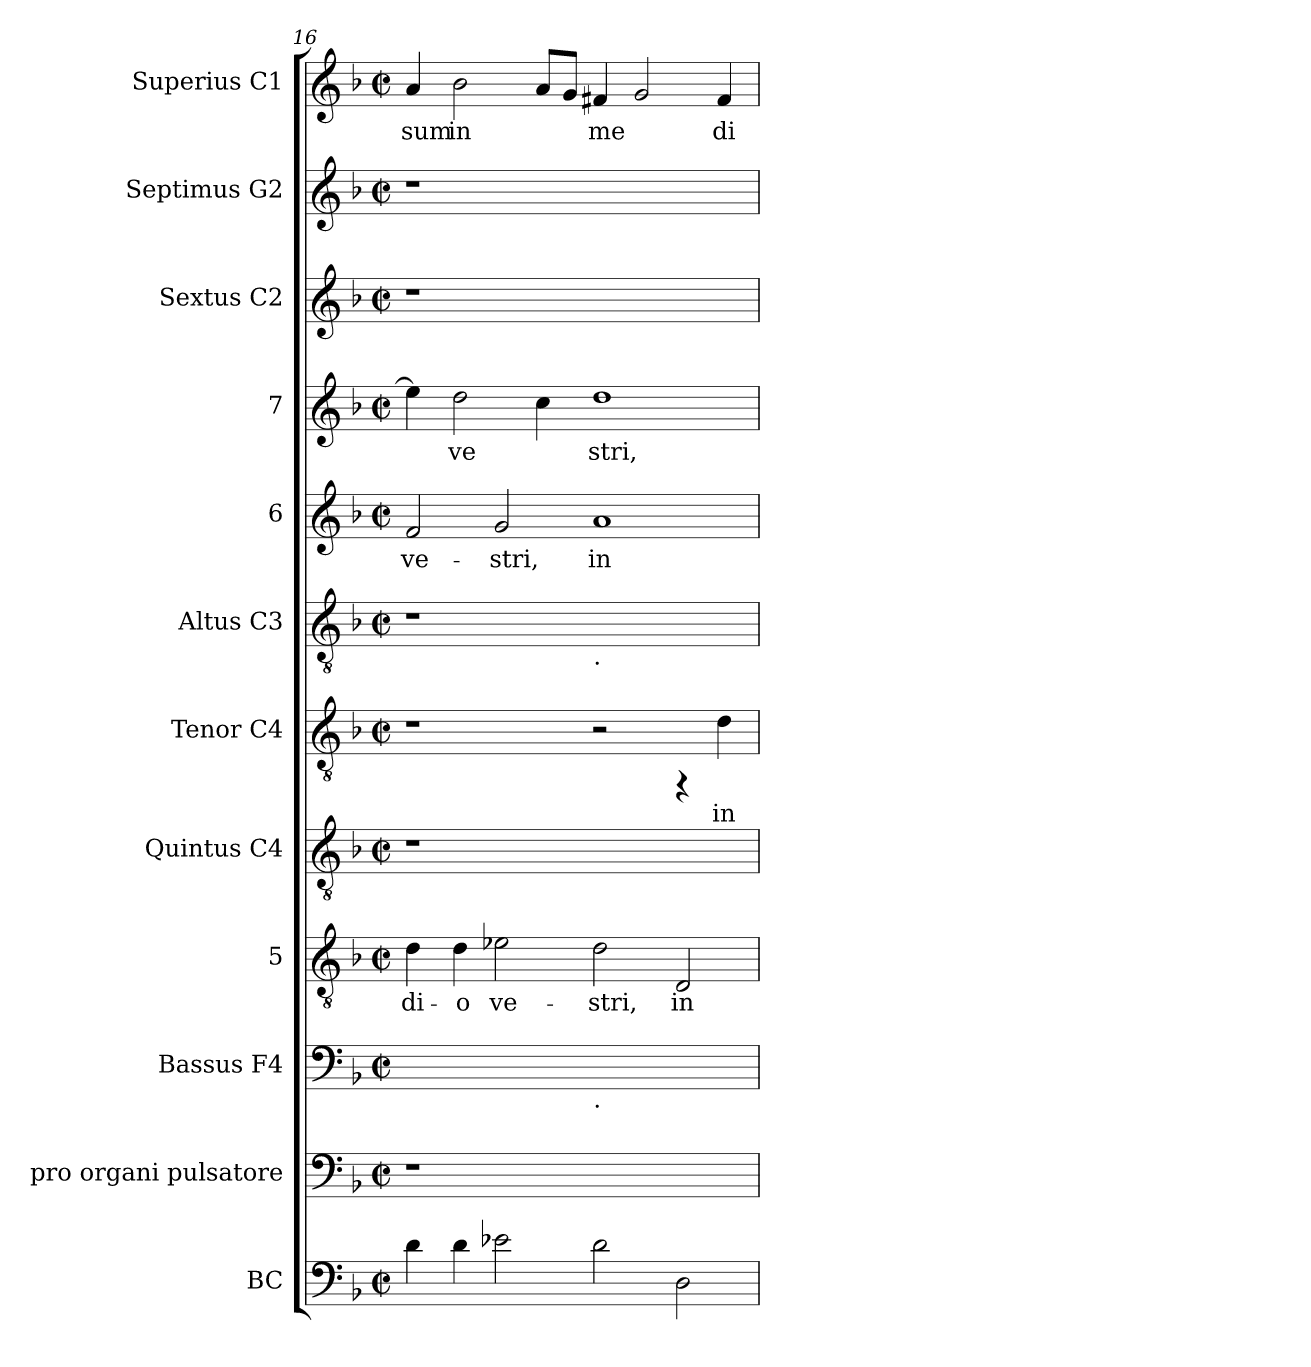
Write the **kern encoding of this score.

**kern	**kern	**kern	**kern	**text	**kern	**kern	**text	**kern	**kern	**text	**kern	**text	**kern	**kern	**kern	**text
*part12	*part11	*part10	*part9	*part9	*part8	*part7	*part7	*part6	*part5	*part5	*part4	*part4	*part3	*part2	*part1	*part1
*staff12	*staff11	*staff10	*staff9	*staff9	*staff8	*staff7	*staff7	*staff6	*staff5	*staff5	*staff4	*staff4	*staff3	*staff2	*staff1	*staff1
*I"BC	*I"pro organi  pulsatore	*I"Bassus  F4	*I"5	*	*I"Quintus  C4	*I"Tenor  C4	*	*I"Altus  C3	*I"6	*	*I"7	*	*I"Sextus  C2	*I"Septimus  G2	*I"Superius  C1	*
*I'BC	*	*I'B	*	*	*	*I'T	*	*I'A	*	*	*	*	*	*	*I'S	*
!!LO:PB:g=z
*clefF4	*clefF4	*clefF4	*clefGv2	*	*clefGv2	*clefGv2	*	*clefGv2	*clefG2	*	*clefG2	*	*clefG2	*clefG2	*clefG2	*
*k[b-]	*k[b-]	*k[b-]	*k[b-]	*	*k[b-]	*k[b-]	*	*k[b-]	*k[b-]	*	*k[b-]	*	*k[b-]	*k[b-]	*k[b-]	*
*F:	*F:	*F:	*F:	*	*F:	*F:	*	*F:	*F:	*	*F:	*	*F:	*F:	*F:	*
*M2/2	*M2/2	*M2/2	*M2/2	*	*M2/2	*M2/2	*	*M2/2	*M2/2	*	*M2/2	*	*M2/2	*M2/2	*M2/2	*
*met(c|)	*met(c|)	*met(c|)	*met(c|)	*	*met(c|)	*met(c|)	*	*met(c|)	*met(c|)	*	*met(c|)	*	*met(c|)	*met(c|)	*met(c|)	*
=16	=16	=16	=16	=16	=16	=16	=16	=16	=16	=16	=16	=16	=16	=16	=16	=16
!	!	!	!	!LO:LY:b:cj	!	!	!	!	!	!LO:LY:b:cj	!	!LO:LY:b:cj	!	!	!	!LO:LY:b:cj
4d\	1r	1ryy	4d\	-di-	1r	1r	.	1r	2f/	ve-	4ee\]	.	1r	1r	4a/	sum
!	!	!	!	!LO:LY:b:cj	!	!	!	!	!	!	!	!LO:LY:b:cj	!	!	!	!LO:LY:b:cj
4d\	.	.	4d\	-o	.	.	.	.	.	.	2dd\	ve-	.	.	2b-\	in
!	!	!	!	!LO:LY:b:cj	!	!	!	!	!	!LO:LY:b:cj	!	!	!	!	!	!
2e-X\	.	.	2e-X\	ve-	.	.	.	.	2g/	-stri,	.	.	.	.	.	.
!	!	!	!	!	!	!	!	!	!	!	!	!LO:LY:b:cj	!	!	!	!LO:LY:b:cj
.	.	.	.	.	.	.	.	.	.	.	4cc\	--	.	.	8a/L	.
!	!	!	!	!	!	!	!	!	!	!	!	!	!	!	!	!LO:LY:b:cj
.	.	.	.	.	.	.	.	.	.	.	.	.	.	.	8g/J	.
!	!	!	!	!	!	!	!	!LO:TX:b:t=.	!	!	!	!	!	!	!	!
!	!	!LO:TX:b:t=.	!	!	!	!	!	!	!	!	!	!	!	!	!	!
!	!	!	!	!LO:LY:b:cj	!	!	!	!	!	!LO:LY:b:cj	!	!LO:LY:b:cj	!	!	!	!LO:LY:b:cj
2d\	1ryy	1ryy	2d\	-stri,	1ryy	2r	.	1ryy	1a	in	1dd	-stri,	1ryy	1ryy	4f#/	me-
!	!	!	!	!	!	!	!	!	!	!	!	!	!	!	!	!LO:LY:b:cj
.	.	.	.	.	.	.	.	.	.	.	.	.	.	.	2g/	--
!	!	!	!	!LO:LY:b:cj	!	!	!	!	!	!	!	!	!	!	!	!
2D\	.	.	2D/	in	.	4rFF	.	.	.	.	.	.	.	.	.	.
!	!	!	!	!	!	!	!LO:LY:b:cj	!	!	!	!	!	!	!	!	!LO:LY:b:cj
.	.	.	.	.	.	4d\	in	.	.	.	.	.	.	.	4f#/	-di-
=	=	=	=	=	=	=	=	=	=	=	=	=	=	=	=	=
*-	*-	*-	*-	*-	*-	*-	*-	*-	*-	*-	*-	*-	*-	*-	*-	*-
